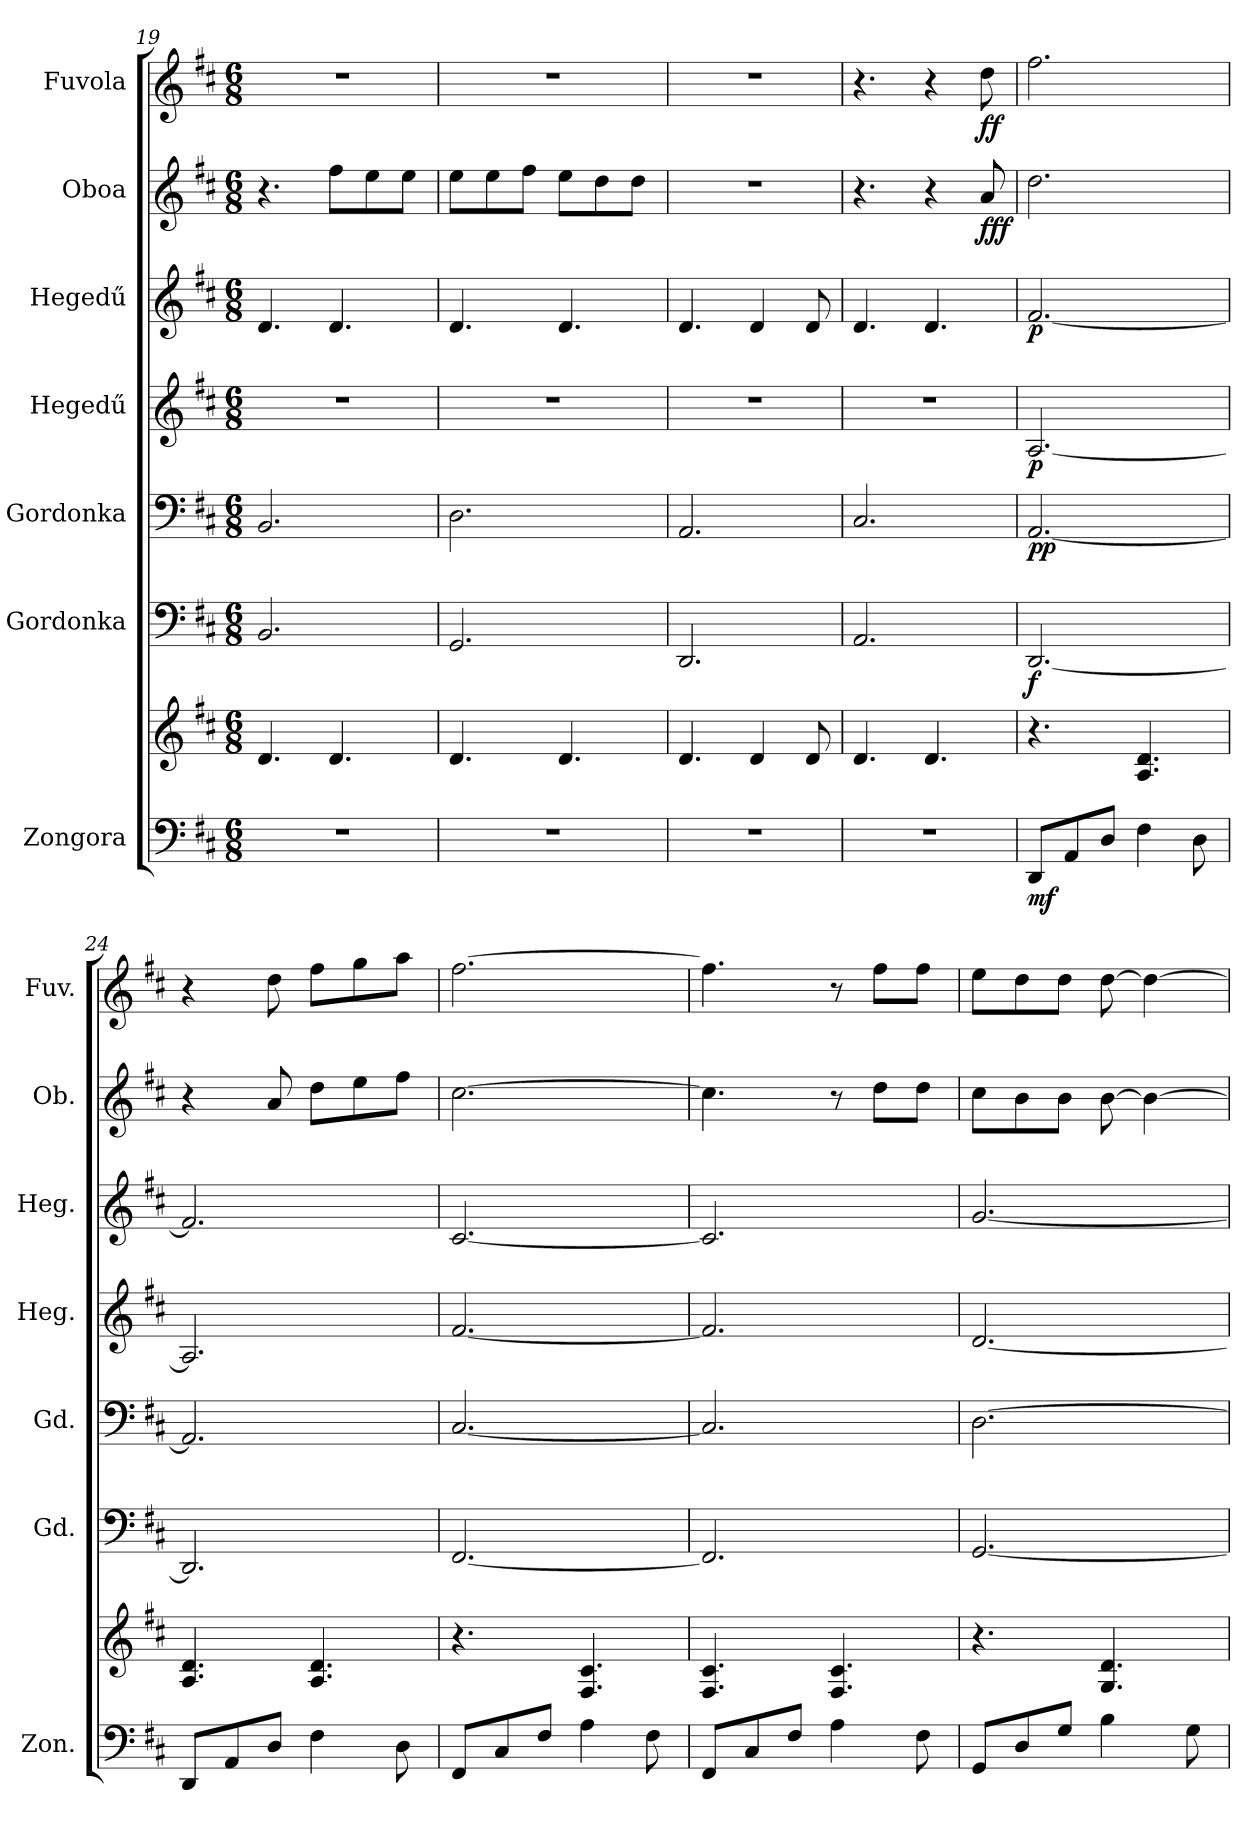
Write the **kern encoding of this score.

**kern	**kern	**dynam	**kern	**dynam	**kern	**dynam	**kern	**dynam	**kern	**dynam	**kern	**dynam	**kern	**dynam
*part7	*part7	*part7	*part6	*part6	*part5	*part5	*part4	*part4	*part3	*part3	*part2	*part2	*part1	*part1
*staff8	*staff7	*staff7/8	*staff6	*staff6	*staff5	*staff5	*staff4	*staff4	*staff3	*staff3	*staff2	*staff2	*staff1	*staff1
*I"Zongora	*	*	*I"Gordonka	*	*I"Gordonka	*	*I"Hegedű	*	*I"Hegedű	*	*I"Oboa	*	*I"Fuvola	*
*I'Zon.	*	*	*I'Gd.	*	*I'Gd.	*	*I'Heg.	*	*I'Heg.	*	*I'Ob.	*	*I'Fuv.	*
*clefF4	*clefG2	*	*clefF4	*	*clefF4	*	*clefG2	*	*clefG2	*	*clefG2	*	*clefG2	*
*k[f#c#]	*k[f#c#]	*	*k[f#c#]	*	*k[f#c#]	*	*k[f#c#]	*	*k[f#c#]	*	*k[f#c#]	*	*k[f#c#]	*
*M6/8	*M6/8	*	*M6/8	*	*M6/8	*	*M6/8	*	*M6/8	*	*M6/8	*	*M6/8	*
=19	=19	=19	=19	=19	=19	=19	=19	=19	=19	=19	=19	=19	=19	=19
2.r	4.d/	.	2.BB/	.	2.BB/	.	2.r	.	4.d/	.	4.r	.	2.r	.
.	4.d/	.	.	.	.	.	.	.	4.d/	.	8ff#\L	.	.	.
.	.	.	.	.	.	.	.	.	.	.	8ee\	.	.	.
.	.	.	.	.	.	.	.	.	.	.	8ee\J	.	.	.
=20	=20	=20	=20	=20	=20	=20	=20	=20	=20	=20	=20	=20	=20	=20
2.r	4.d/	.	2.GG/	.	2.D\	.	2.r	.	4.d/	.	8ee\L	.	2.r	.
.	.	.	.	.	.	.	.	.	.	.	8ee\	.	.	.
.	.	.	.	.	.	.	.	.	.	.	8ff#\J	.	.	.
.	4.d/	.	.	.	.	.	.	.	4.d/	.	8ee\L	.	.	.
.	.	.	.	.	.	.	.	.	.	.	8dd\	.	.	.
.	.	.	.	.	.	.	.	.	.	.	8dd\J	.	.	.
=21	=21	=21	=21	=21	=21	=21	=21	=21	=21	=21	=21	=21	=21	=21
2.r	4.d/	.	2.DD/	.	2.AA/	.	2.r	.	4.d/	.	2.r	.	2.r	.
.	4d/	.	.	.	.	.	.	.	4d/	.	.	.	.	.
.	8d/	.	.	.	.	.	.	.	8d/	.	.	.	.	.
=22	=22	=22	=22	=22	=22	=22	=22	=22	=22	=22	=22	=22	=22	=22
2.r	4.d/	.	2.AA/	.	2.C#/	.	2.r	.	4.d/	.	4.r	.	4.r	.
.	4.d/	.	.	.	.	.	.	.	4.d/	.	4r	.	4r	.
!	!	!	!	!	!	!	!	!	!	!	!	!LO:DY:b	!	!LO:DY:b
.	.	.	.	.	.	.	.	.	.	.	8a/	fff	8dd\	ff
!!LO:PB:g=z
=23	=23	=23	=23	=23	=23	=23	=23	=23	=23	=23	=23	=23	=23	=23
!	!	!LO:DY:b=2	!	!LO:DY:b	!	!LO:DY:b	!	!	!	!	!	!	!	!
!	!	!	!	!	!	!LO:DY:n=1:b	!	!LO:DY:b	!	!LO:DY:b	!	!	!	!
8DD/L	4.r	mf	[2.DD/	f	[2.AA/	p p	[2.A/	p	[2.f#/	p	2.dd\	.	2.ff#\	.
8AA/	.	.	.	.	.	.	.	.	.	.	.	.	.	.
8D/J	.	.	.	.	.	.	.	.	.	.	.	.	.	.
4F#\	4.A/ 4.d/	.	.	.	.	.	.	.	.	.	.	.	.	.
8D\	.	.	.	.	.	.	.	.	.	.	.	.	.	.
=24	=24	=24	=24	=24	=24	=24	=24	=24	=24	=24	=24	=24	=24	=24
8DD/L	4.A/ 4.d/	.	2.DD/]	.	2.AA/]	.	2.A/]	.	2.f#/]	.	4r	.	4r	.
8AA/	.	.	.	.	.	.	.	.	.	.	.	.	.	.
8D/J	.	.	.	.	.	.	.	.	.	.	8a/	.	8dd\	.
4F#\	4.A/ 4.d/	.	.	.	.	.	.	.	.	.	8dd\L	.	8ff#\L	.
.	.	.	.	.	.	.	.	.	.	.	8ee\	.	8gg\	.
8D\	.	.	.	.	.	.	.	.	.	.	8ff#\J	.	8aa\J	.
=25	=25	=25	=25	=25	=25	=25	=25	=25	=25	=25	=25	=25	=25	=25
8FF#/L	4.r	.	[2.FF#/	.	[2.C#/	.	[2.f#/	.	[2.c#/	.	[2.cc#\	.	[2.ff#\	.
8C#/	.	.	.	.	.	.	.	.	.	.	.	.	.	.
8F#/J	.	.	.	.	.	.	.	.	.	.	.	.	.	.
4A\	4.F#/ 4.c#/	.	.	.	.	.	.	.	.	.	.	.	.	.
8F#\	.	.	.	.	.	.	.	.	.	.	.	.	.	.
=26	=26	=26	=26	=26	=26	=26	=26	=26	=26	=26	=26	=26	=26	=26
8FF#/L	4.F#/ 4.c#/	.	2.FF#/]	.	2.C#/]	.	2.f#/]	.	2.c#/]	.	4.cc#\]	.	4.ff#\]	.
8C#/	.	.	.	.	.	.	.	.	.	.	.	.	.	.
8F#/J	.	.	.	.	.	.	.	.	.	.	.	.	.	.
4A\	4.F#/ 4.c#/	.	.	.	.	.	.	.	.	.	8r	.	8r	.
.	.	.	.	.	.	.	.	.	.	.	8dd\L	.	8ff#\L	.
8F#\	.	.	.	.	.	.	.	.	.	.	8dd\J	.	8ff#\J	.
=27	=27	=27	=27	=27	=27	=27	=27	=27	=27	=27	=27	=27	=27	=27
8GG/L	4.r	.	[2.GG/	.	[2.D\	.	[2.d/	.	[2.g/	.	8cc#\L	.	8ee\L	.
8D/	.	.	.	.	.	.	.	.	.	.	8b\	.	8dd\	.
8G/J	.	.	.	.	.	.	.	.	.	.	8b\J	.	8dd\J	.
4B\	4.G/ 4.d/	.	.	.	.	.	.	.	.	.	[8b\	.	[8dd\	.
.	.	.	.	.	.	.	.	.	.	.	4b\_	.	4dd\_	.
8G\	.	.	.	.	.	.	.	.	.	.	.	.	.	.
=	=	=	=	=	=	=	=	=	=	=	=	=	=	=
*-	*-	*-	*-	*-	*-	*-	*-	*-	*-	*-	*-	*-	*-	*-
